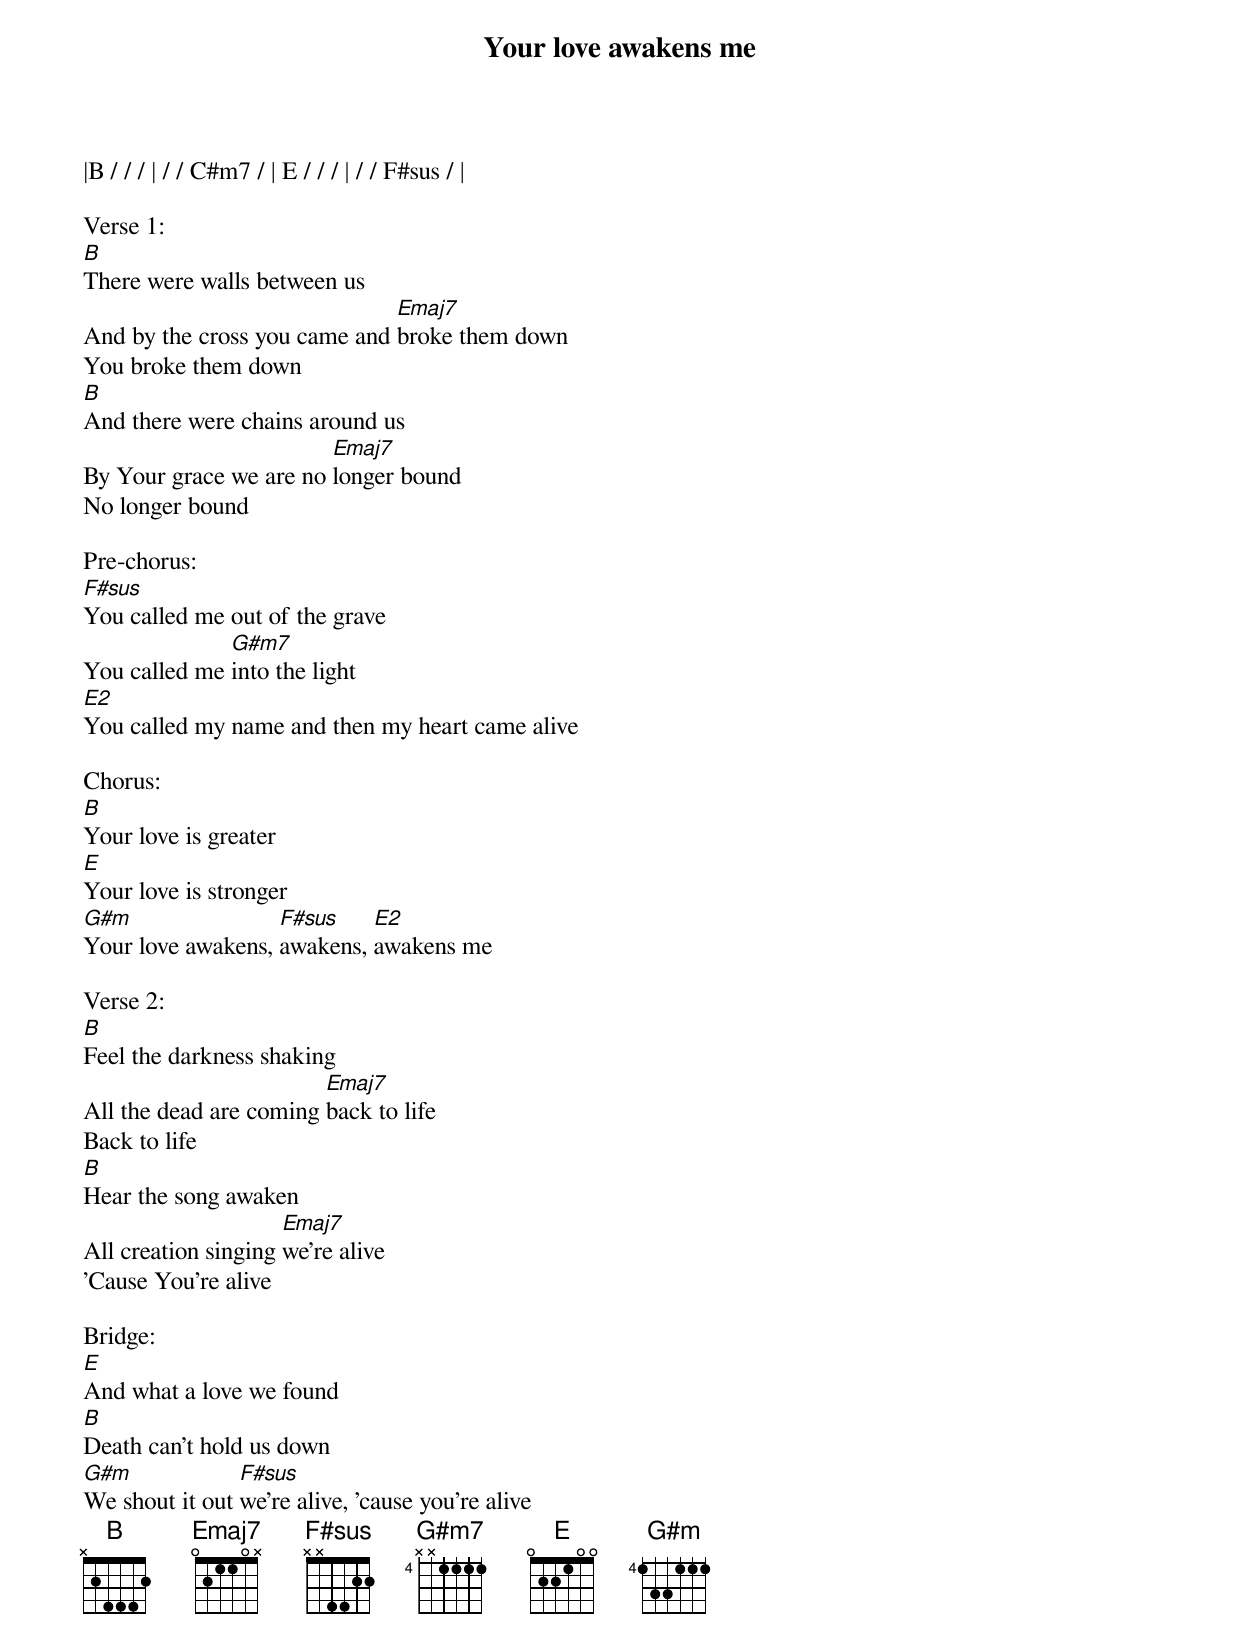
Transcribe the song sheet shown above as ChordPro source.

{title: Your love awakens me}
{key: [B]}
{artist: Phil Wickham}

|B / / / | / / C#m7 / | E / / / | / / F#sus / |

Verse 1:
[B]There were walls between us
And by the cross you came and [Emaj7]broke them down
You broke them down
[B]And there were chains around us
By Your grace we are no [Emaj7]longer bound
No longer bound

Pre-chorus:
[F#sus]You called me out of the grave
You called me [G#m7]into the light
[E2]You called my name and then my heart came alive

Chorus:
[B]Your love is greater
[E]Your love is stronger
[G#m]Your love awakens, [F#sus]awakens, [E2]awakens me

Verse 2:
[B]Feel the darkness shaking
All the dead are coming [Emaj7]back to life
Back to life
[B]Hear the song awaken
All creation singing [Emaj7]we're alive
'Cause You're alive

Bridge:
[E]And what a love we found
[B]Death can't hold us down
[G#m]We shout it out [F#sus]we're alive, 'cause you're alive
